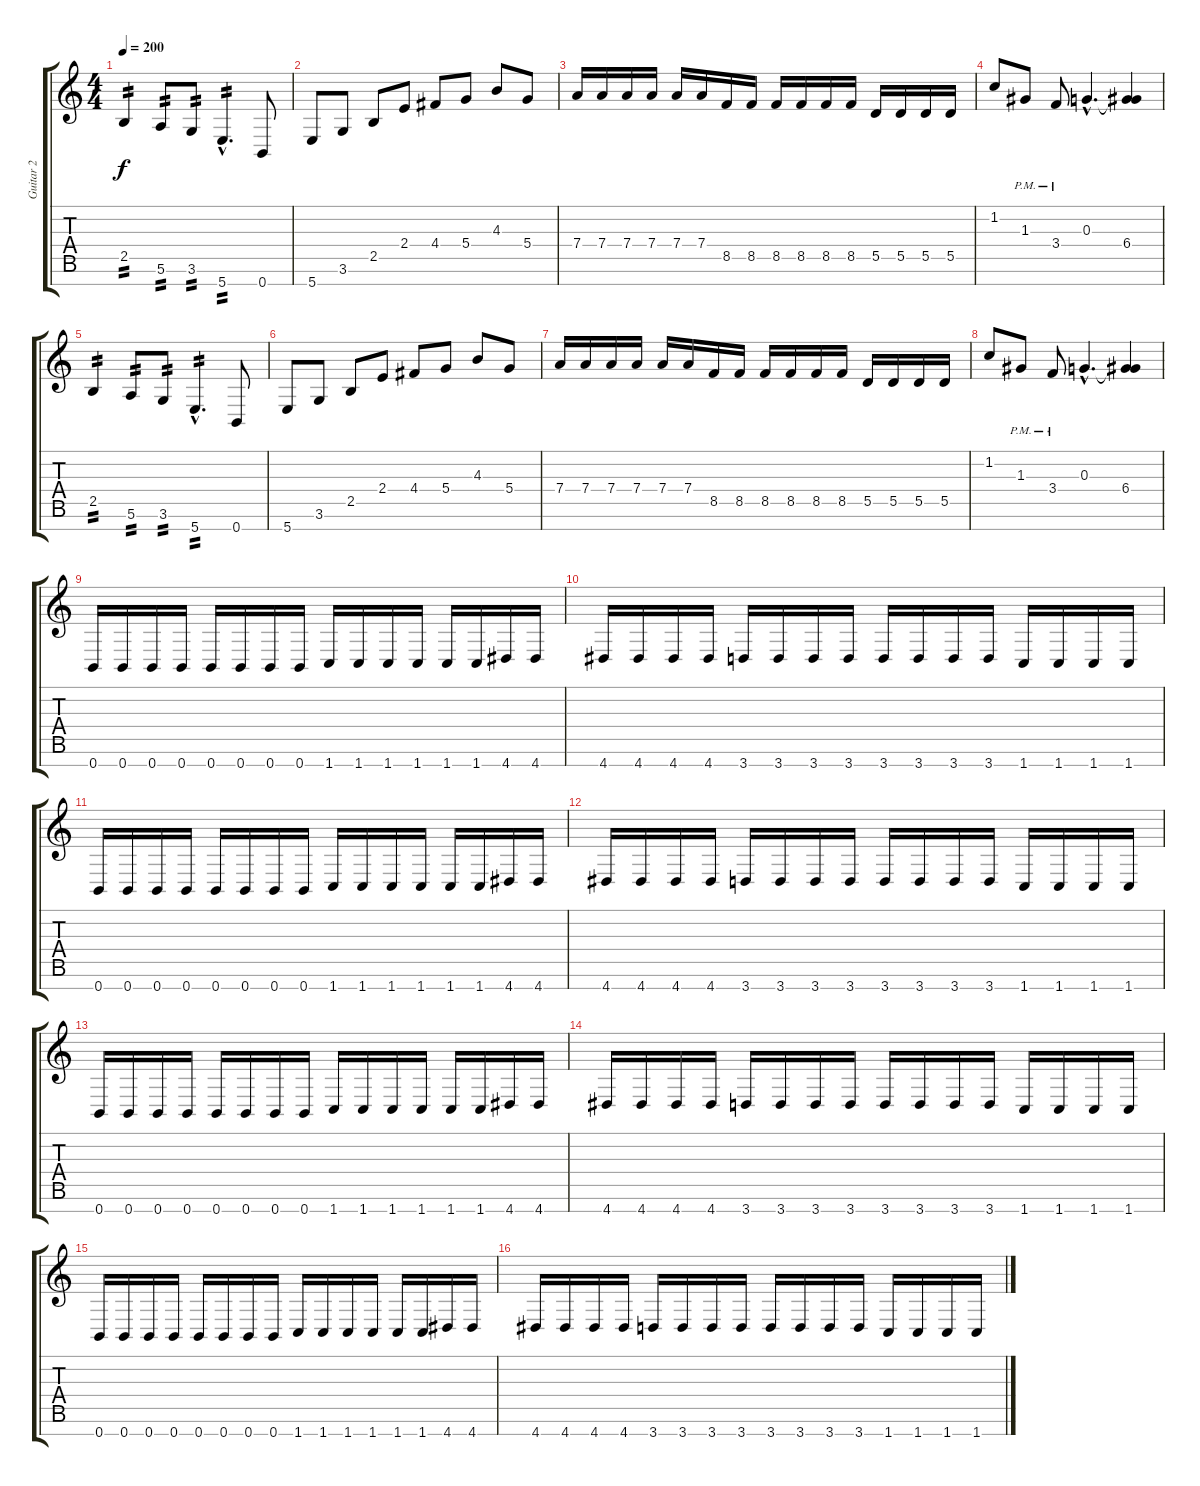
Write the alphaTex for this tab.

\track ("Guitar 2" "Guitar 2") {instrument distortionguitar}
\staff {score tabs}
\tuning (E4 B3 G3 D3 A2 E2 B1) {hide}
\ts (4 4)
\tempo 200
\clef g2
\ks c
2.5.4{tp 2 dy f} 5.6.8{tp 2} 3.6.8{tp 2} 5.7{hac}.4{d tp 2} 0.7.8 |
5.7.8 3.6.8 2.5.8 2.4.8 4.4.8 5.4.8 4.3.8 5.4.8 |
7.4.16 7.4.16 7.4.16 7.4.16 7.4.16 7.4.16 8.5.16 8.5.16 8.5.16 8.5.16 8.5.16 8.5.16 5.5.16 5.5.16 5.5.16 5.5.16 |
1.2.8 1.3{pm}.8 3.4{pm}.8 0.3{hac}.4{d} (0.3{t} 6.4).4 |
2.5.4{tp 2} 5.6.8{tp 2} 3.6.8{tp 2} 5.7{hac}.4{d tp 2} 0.7.8 |
5.7.8 3.6.8 2.5.8 2.4.8 4.4.8 5.4.8 4.3.8 5.4.8 |
7.4.16 7.4.16 7.4.16 7.4.16 7.4.16 7.4.16 8.5.16 8.5.16 8.5.16 8.5.16 8.5.16 8.5.16 5.5.16 5.5.16 5.5.16 5.5.16 |
1.2.8 1.3{pm}.8 3.4{pm}.8 0.3{hac}.4{d} (0.3{t} 6.4).4 |
\section ("" "")
0.7.16 0.7.16 0.7.16 0.7.16 0.7.16 0.7.16 0.7.16 0.7.16 1.7.16 1.7.16 1.7.16 1.7.16 1.7.16 1.7.16 4.7.16 4.7.16 |
4.7.16 4.7.16 4.7.16 4.7.16 3.7.16 3.7.16 3.7.16 3.7.16 3.7.16 3.7.16 3.7.16 3.7.16 1.7.16 1.7.16 1.7.16 1.7.16 |
0.7.16 0.7.16 0.7.16 0.7.16 0.7.16 0.7.16 0.7.16 0.7.16 1.7.16 1.7.16 1.7.16 1.7.16 1.7.16 1.7.16 4.7.16 4.7.16 |
4.7.16 4.7.16 4.7.16 4.7.16 3.7.16 3.7.16 3.7.16 3.7.16 3.7.16 3.7.16 3.7.16 3.7.16 1.7.16 1.7.16 1.7.16 1.7.16 |
0.7.16 0.7.16 0.7.16 0.7.16 0.7.16 0.7.16 0.7.16 0.7.16 1.7.16 1.7.16 1.7.16 1.7.16 1.7.16 1.7.16 4.7.16 4.7.16 |
4.7.16 4.7.16 4.7.16 4.7.16 3.7.16 3.7.16 3.7.16 3.7.16 3.7.16 3.7.16 3.7.16 3.7.16 1.7.16 1.7.16 1.7.16 1.7.16 |
0.7.16 0.7.16 0.7.16 0.7.16 0.7.16 0.7.16 0.7.16 0.7.16 1.7.16 1.7.16 1.7.16 1.7.16 1.7.16 1.7.16 4.7.16 4.7.16 |
4.7.16 4.7.16 4.7.16 4.7.16 3.7.16 3.7.16 3.7.16 3.7.16 3.7.16 3.7.16 3.7.16 3.7.16 1.7.16 1.7.16 1.7.16 1.7.16
